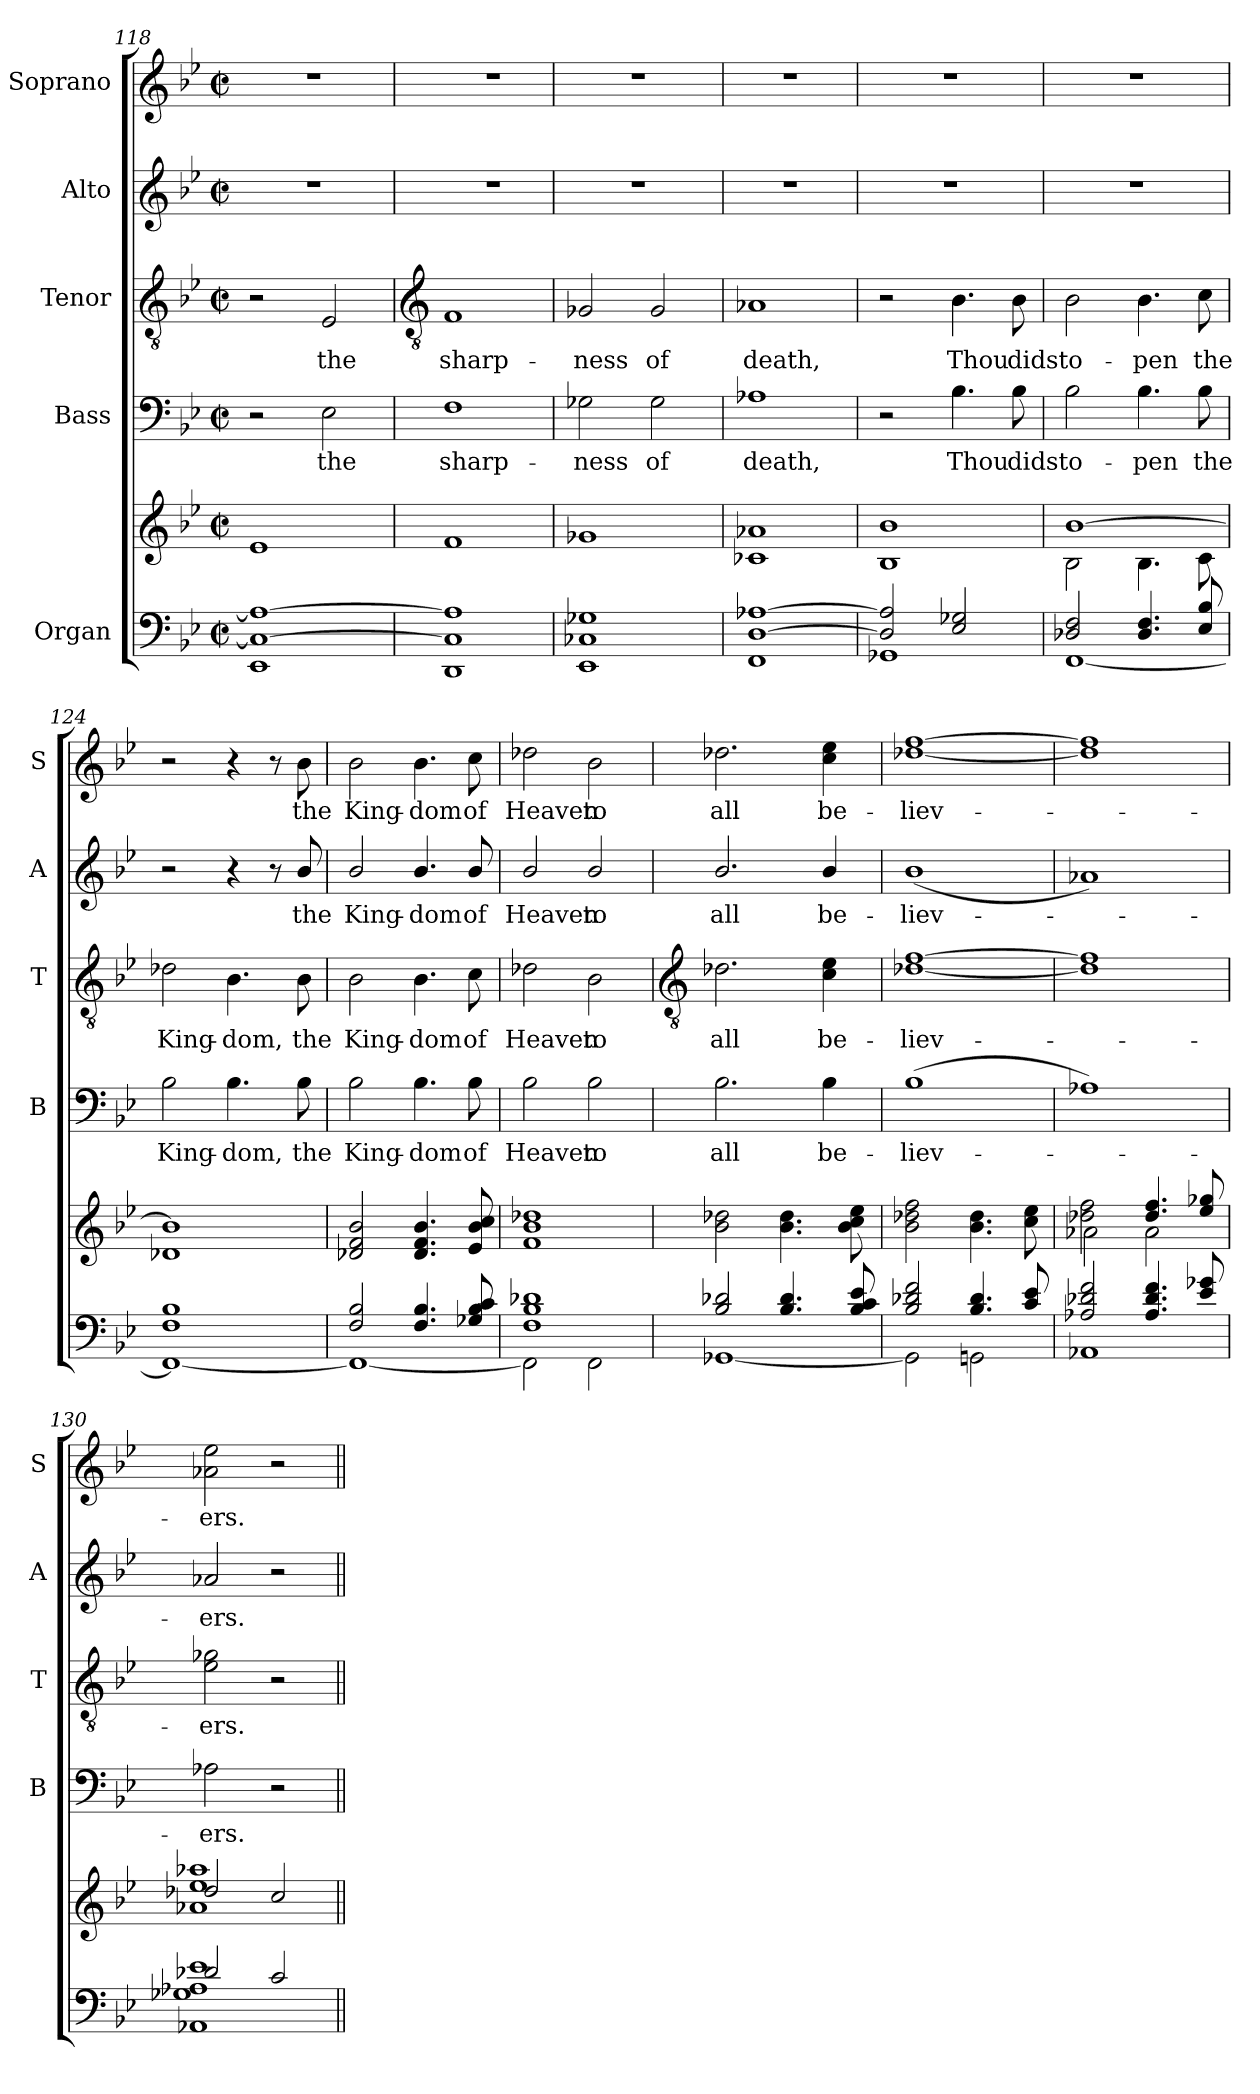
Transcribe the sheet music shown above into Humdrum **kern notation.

**kern	**kern	**kern	**text	**kern	**text	**kern	**text	**kern	**text
*part5	*part5	*part4	*part4	*part3	*part3	*part2	*part2	*part1	*part1
*staff6	*staff5	*staff4	*staff4	*staff3	*staff3	*staff2	*staff2	*staff1	*staff1
*I"Organ	*	*I"Bass	*	*I"Tenor	*	*I"Alto	*	*I"Soprano	*
*	*	*I'B	*	*I'T	*	*I'A	*	*I'S	*
*clefF4	*clefG2	*clefF4	*	*clefGv2	*	*clefG2	*	*clefG2	*
*k[b-e-]	*k[b-e-]	*k[b-e-]	*	*k[b-e-]	*	*k[b-e-]	*	*k[b-e-]	*
*B-:	*B-:	*B-:	*	*B-:	*	*B-:	*	*B-:	*
*M2/2	*M2/2	*M2/2	*	*M2/2	*	*M2/2	*	*M2/2	*
*met(c|)	*met(c|)	*met(c|)	*	*met(c|)	*	*met(c|)	*	*met(c|)	*
=118	=118	=118	=118	=118	=118	=118	=118	=118	=118
*^	*^	*	*	*	*	*	*	*	*
*	*	*	*^	*	*	*	*	*	*	*	*
1C-/_ 1A-/_	1EE-\	1e-/	1ryy	1ryy	2r	.	2r	.	1r	.	1r	.
!	!	!	!	!	!	!LO:LY:b	!	!LO:LY:b	!	!	!	!
.	.	.	.	.	2E-	the	2E-	the	.	.	.	.
!!LO:LB:g=z
=119	=119	=119	=119	=119	=119	=119	=119	=119	=119	=119	=119	=119
*	*	*	*	*	*	*	*clefGv2	*	*	*	*	*
!	!	!	!	!	!	!LO:LY:b	!	!LO:LY:b	!	!	!	!
1C-/] 1A-/]	1DD\	1f/	1ryy	1ryy	1F	sharp-	1F	sharp-	1r	.	1r	.
=120	=120	=120	=120	=120	=120	=120	=120	=120	=120	=120	=120	=120
!	!	!	!	!	!	!LO:LY:b	!	!LO:LY:b	!	!	!	!
1C-X/ 1G-X/	1EE-\	1g-X/	1ryy	1ryy	2G-X	-ness	2G-X	-ness	1r	.	1r	.
!	!	!	!	!	!	!LO:LY:b	!	!LO:LY:b	!	!	!	!
.	.	.	.	.	2G-	of	2G-	of	.	.	.	.
=121	=121	=121	=121	=121	=121	=121	=121	=121	=121	=121	=121	=121
!	!	!	!	!	!	!LO:LY:b	!	!LO:LY:b	!	!	!	!
[1D/ [1A-X/	1FF\	1a-X/	1ryy	1c-X\	1A-X	death,	1A-X	death,	1r	.	1r	.
=122	=122	=122	=122	=122	=122	=122	=122	=122	=122	=122	=122	=122
2D/] 2A-/]	1GG-X\	1b-/	1ryy	1B-\	2r	.	2r	.	1r	.	1r	.
!	!	!	!	!	!	!LO:LY:b	!	!LO:LY:b	!	!	!	!
2E-/ 2G-X/	.	.	.	.	4.B-	Thou	4.B-	Thou	.	.	.	.
!	!	!	!	!	!	!LO:LY:b	!	!LO:LY:b	!	!	!	!
.	.	.	.	.	8B-	didst	8B-	didst	.	.	.	.
=123	=123	=123	=123	=123	=123	=123	=123	=123	=123	=123	=123	=123
!	!	!	!	!	!	!LO:LY:b	!	!LO:LY:b	!	!	!	!
2D-X/ 2F/	[1FF\	[1b-/	1ryy	2B-\	2B-	o-	2B-	o-	1r	.	1r	.
!	!	!	!	!	!	!LO:LY:b	!	!LO:LY:b	!	!	!	!
4.D-/ 4.F/	.	.	.	4.B-\	4.B-	-pen	4.B-	-pen	.	.	.	.
!	!	!	!	!	!	!LO:LY:b	!	!LO:LY:b	!	!	!	!
8E-/ 8B-/	.	.	.	8c\	8B-	the	8c	the	.	.	.	.
=124	=124	=124	=124	=124	=124	=124	=124	=124	=124	=124	=124	=124
!	!	!	!	!	!	!LO:LY:b	!	!LO:LY:b	!	!	!	!
1F/ 1B-/	1FF\_	1b-/]	1ryy	1d-X\	2B-	King-	2d-X	King-	2r	.	2r	.
!	!	!	!	!	!	!LO:LY:b	!	!LO:LY:b	!	!	!	!
.	.	.	.	.	4.B-	-dom,	4.B-	-dom,	4r	.	4r	.
.	.	.	.	.	.	.	.	.	8r	.	8r	.
!	!	!	!	!	!	!LO:LY:b	!	!LO:LY:b	!	!LO:LY:b	!	!LO:LY:b
.	.	.	.	.	8B-	the	8B-	the	8b-/	the	8b-	the
=125	=125	=125	=125	=125	=125	=125	=125	=125	=125	=125	=125	=125
!	!	!	!	!	!	!LO:LY:b	!	!LO:LY:b	!	!LO:LY:b	!	!LO:LY:b
2F/ 2B-/	1FF\_	2d-X/ 2f/ 2b-/	1ryy	1ryy	2B-	King-	2B-	King-	2b-/	King-	2b-	King-
!	!	!	!	!	!	!LO:LY:b	!	!LO:LY:b	!	!LO:LY:b	!	!LO:LY:b
4.F/ 4.B-/	.	4.d-/ 4.f/ 4.b-/	.	.	4.B-	-dom	4.B-	-dom	4.b-/	-dom	4.b-	-dom
!	!	!	!	!	!	!LO:LY:b	!	!LO:LY:b	!	!LO:LY:b	!	!LO:LY:b
8G-X/ 8B-/ 8c/	.	8e-/ 8b-/ 8cc/	.	.	8B-	of	8c	of	8b-/	of	8cc	of
=126	=126	=126	=126	=126	=126	=126	=126	=126	=126	=126	=126	=126
!	!	!	!	!	!	!LO:LY:b	!	!LO:LY:b	!	!LO:LY:b	!	!LO:LY:b
1F/ 1B-/ 1d-X/	2FF\]	1f/ 1b-/ 1dd-X/	1ryy	1ryy	2B-	Heaven	2d-X	Heaven	2b-/	Heaven	2dd-X	Heaven
!	!	!	!	!	!	!LO:LY:b	!	!LO:LY:b	!	!LO:LY:b	!	!LO:LY:b
.	2FF\	.	.	.	2B-	to	2B-	to	2b-/	to	2b-	to
!!LO:LB:g=z
=127	=127	=127	=127	=127	=127	=127	=127	=127	=127	=127	=127	=127
*	*	*	*	*	*	*	*clefGv2	*	*	*	*	*
!	!	!	!	!	!	!LO:LY:b	!	!LO:LY:b	!	!LO:LY:b	!	!LO:LY:b
2B-/ 2d-X/	[1GG-X\	1ryy	1ryy	2b-\ 2dd-X\	2.B-	all	2.d-X	all	2.b-/	all	2.dd-X	all
4.B-/ 4.d-/	.	.	.	4.b-\ 4.dd-\	.	.	.	.	.	.	.	.
!	!	!	!	!	!	!LO:LY:b	!	!LO:LY:b	!	!LO:LY:b	!	!LO:LY:b
.	.	.	.	.	4B-	be-	4c 4e-	be-	4b-/	be-	4cc 4ee-	be-
8B-/ 8c/ 8e-/	.	.	.	8b-\ 8cc\ 8ee-\	.	.	.	.	.	.	.	.
=128	=128	=128	=128	=128	=128	=128	=128	=128	=128	=128	=128	=128
!	!	!	!	!	!	!LO:LY:b	!	!LO:LY:b	!	!LO:LY:b	!	!LO:LY:b
2B-/ 2d-X/ 2f/	2GG-\]	1ryy	1ryy	2b-\ 2dd-X\ 2ff\	(>1B-	-liev-	[1d-X [1f	-liev-	(<1b-/	-liev-	[1dd-X [1ff	-liev-
4.B-/ 4.d-/	2GGn\	.	.	4.b-\ 4.dd-\	.	.	.	.	.	.	.	.
8c/ 8e-/	.	.	.	8cc\ 8ee-\	.	.	.	.	.	.	.	.
=129	=129	=129	=129	=129	=129	=129	=129	=129	=129	=129	=129	=129
2A-X/ 2d-X/ 2f/	1AA-X\	2dd-X\ 2ff\	1ryy	2a-X\	1A-X)	.	1d-] 1f]	.	1a-X)	.	1dd-] 1ff]	.
4.A-/ 4.d-/ 4.f/	.	4.dd-/ 4.ff/	.	2a-\	.	.	.	.	.	.	.	.
8e-/ 8g-X/	.	8ee-/ 8gg-X/	.	.	.	.	.	.	.	.	.	.
=130	=130	=130	=130	=130	=130	=130	=130	=130	=130	=130	=130	=130
!	!	!	!	!	!	!LO:LY:b	!	!LO:LY:b	!	!LO:LY:b	!	!LO:LY:b
2d-X/	1AA-X\ 1G-X\ 1A-X\ 1e-\	2dd-X/	1ryy	1a-X\ 1ee-\ 1aa-X\	2A-X	ers.	2e- 2g-X	ers.	2a-X	ers.	2a-X 2ee-	ers.
2c/	.	2cc/	.	.	2r	.	2r	.	2r	.	2r	.
*v	*v	*	*	*	*	*	*	*	*	*	*	*
*	*v	*v	*v	*	*	*	*	*	*	*	*
=||	=||	=||	=||	=||	=||	=||	=||	=||	=||
*-	*-	*-	*-	*-	*-	*-	*-	*-	*-
